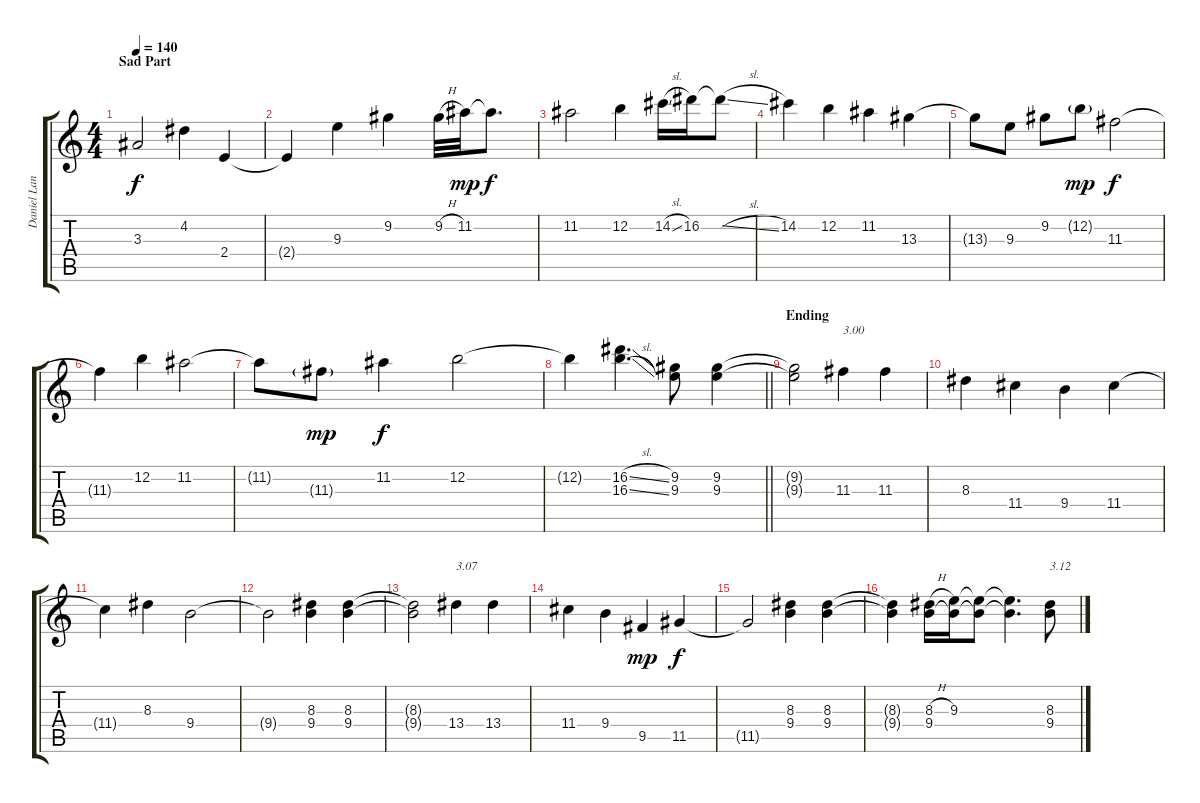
\track ("Daniel Lanois " "Daniel Lan") {instrument electricguitarjazz}
\staff {score tabs}
\tuning (E4 B3 G3 D3 A2 E2) {hide}
\ts (4 4)
\section ("" "Sad Part")
\tempo 140
\clef g2
\ks c
3.3.2{dy f} 4.2.4 2.4.4 |
2.4{t}.4 9.3.4 9.2.4 9.2{h}.32 11.2.32{dy mp} 11.2{t}.8{d dy f} |
11.2.2 12.2.4 14.2{sl}.16 16.2.16 16.2{sl t}.8 |
14.2.4 12.2.4 11.2.4 13.3.4 |
13.3{t}.8 9.3.8 9.2.8 12.2{g}.8{dy mp} 11.3.2{dy f} |
11.3{t}.4 12.2.4 11.2.2 |
11.2{t}.8 11.3{g}.8{dy mp} 11.2.4{dy f} 12.2.2 |
\barLineRight lightlight
12.2{t}.4 (16.2{sl} 16.3{sl}).4{d} (9.2 9.3).8 (9.2 9.3).4 |
\section ("" "Ending")
(9.2{t} 9.3{t}).2 11.3.4{txt "3.00"} 11.3.4 |
8.3.4 11.4.4 9.4.4 11.4.4 |
11.4{t}.4 8.3.4 9.4.2 |
9.4{t}.2 (8.3 9.4).4 (8.3 9.4).4 |
(8.3{t} 9.4{t}).2 13.4.4{txt "3.07"} 13.4.4 |
11.4.4 9.4.4 9.5.4{dy mp} 11.5.4{dy f} |
11.5{t}.2 (8.3 9.4).4 (8.3 9.4).4 |
(8.3{t} 9.4{t}).4 (8.3{h} 9.4).16 (9.3 9.4{t}).16 (9.3{t} 9.4{t}).8 (9.3{t} 9.4{t}).4{d} (8.3 9.4).8{txt "3.12"}
